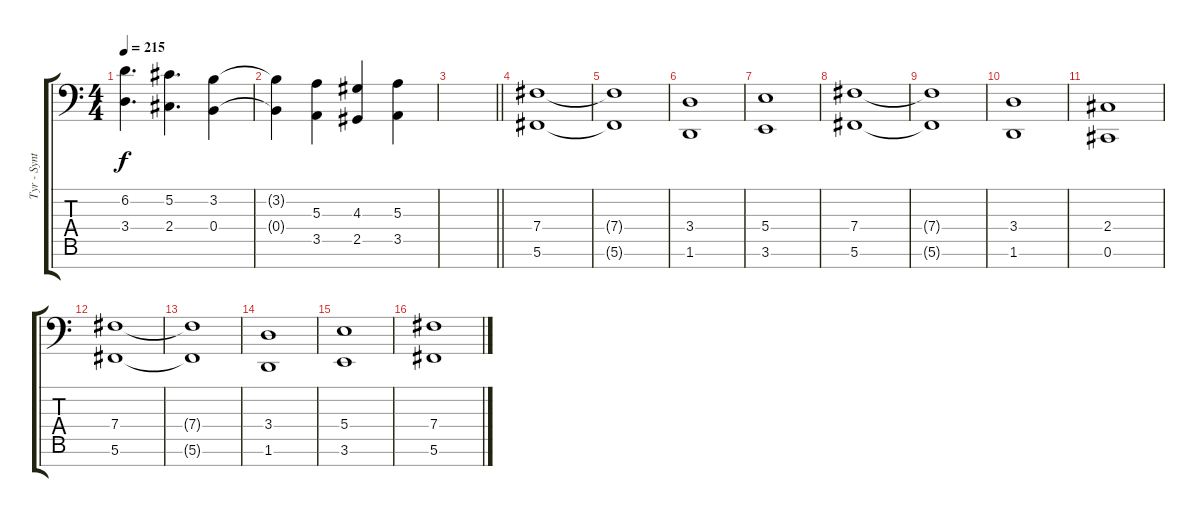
\track ("Tyr - Synth" "Tyr - Synt") {instrument stringensemble1}
\staff {score tabs}
\tuning (Db4 Ab3 E3 B2 Gb2 Db2 Ab1) {hide}
\ts (4 4)
\tempo 215
\clef f4
\ks c
(6.2 3.4).4{d dy f} (5.2 2.4).4{d} (3.2 0.4).4 |
(3.2{t} 0.4{t}).4 (5.3 3.5).4 (4.3 2.5).4 (5.3 3.5).4 |
\barLineRight lightlight
|
\section ("" "")
(7.4 5.6).1 |
(7.4{t} 5.6{t}).1 |
(3.4 1.6).1 |
(5.4 3.6).1 |
(7.4 5.6).1 |
(7.4{t} 5.6{t}).1 |
(3.4 1.6).1 |
(2.4 0.6).1 |
(7.4 5.6).1 |
(7.4{t} 5.6{t}).1 |
(3.4 1.6).1 |
(5.4 3.6).1 |
(7.4 5.6).1
